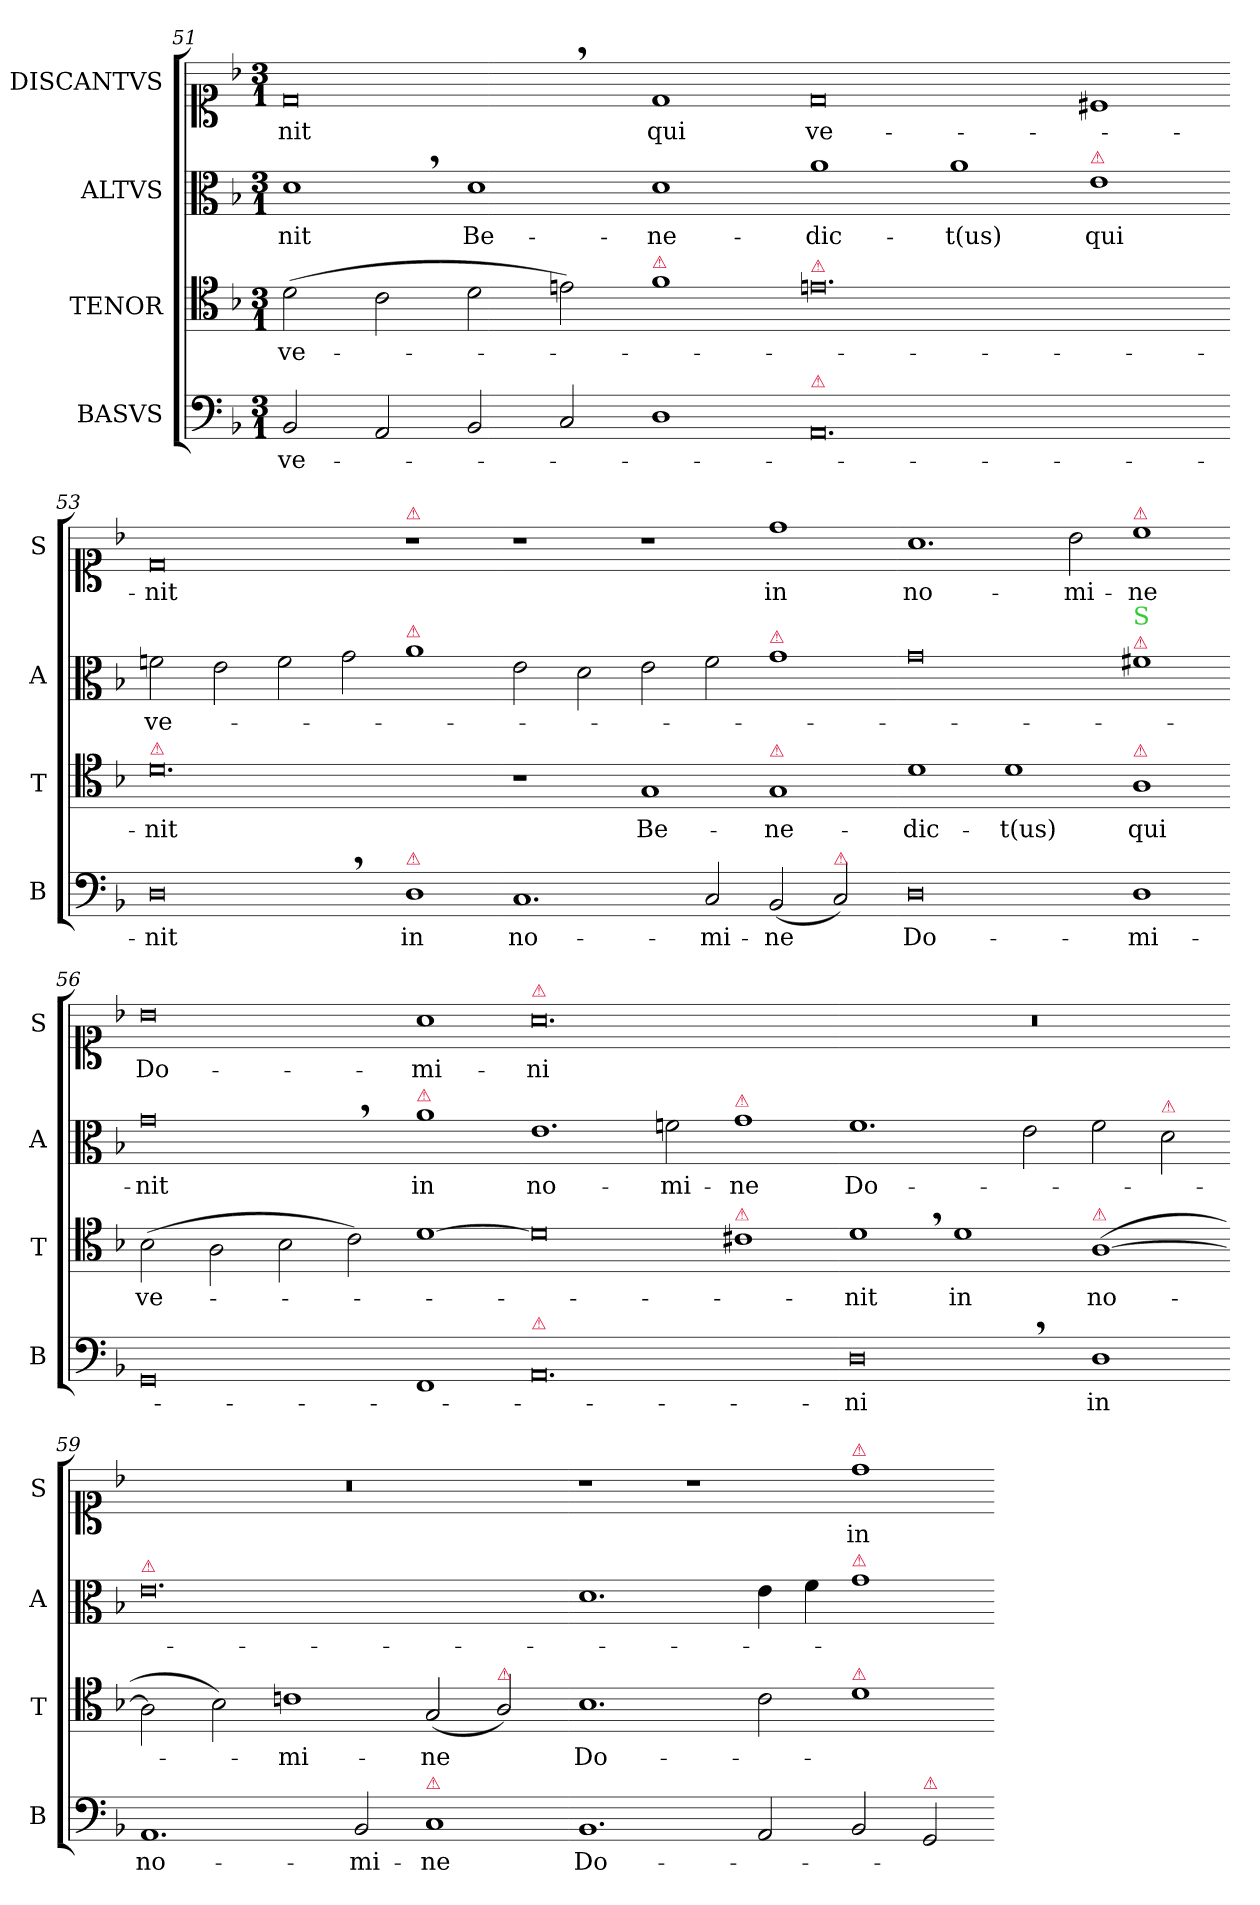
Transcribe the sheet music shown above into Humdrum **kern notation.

**kern	**text	**kern	**text	**kern	**text	**kern	**text
*part4	*part4	*part3	*part3	*part2	*part2	*part1	*part1
*staff4	*staff4	*staff3	*staff3	*staff2	*staff2	*staff1	*staff1
*I"BASVS	*	*I"TENOR	*	*I"ALTVS	*	*I"DISCANTVS	*
*I'B	*	*I'T	*	*I'A	*	*I'S	*
*clefF4	*	*clefC4	*	*clefC3	*	*clefC1	*
*k[b-]	*	*k[b-]	*	*k[b-]	*	*k[b-]	*
*G:dor	*	*G:dor	*	*G:dor	*	*G:dor	*
*M3/1	*	*M3/1	*	*M3/1	*	*M3/1	*
=51	=51	=51	=51	=51	=51	=51	=51
!	!	!	!	!	!LO:LY:i	!	!
2BB-/	ve-	(2d\	ve-	1d,<\	-nit	0d,</	-nit
2AA/	.	2c\	.	.	.	.	.
2BB-/	.	2d\	.	1d\	Be-	.	.
2C/	.	2en\)	.	.	.	.	.
!	!	!LO:TX:a:color=crimson:t=⚠	!	!	!	!	!
1D\	.	1f\	.	1d\	-ne-	1d/	qui
=52-	=52-	=52-	=52-	=52-	=52-	=52-	=52-
!	!	!LO:TX:a:color=crimson:t=⚠	!	!	!	!	!
!LO:TX:a:color=crimson:t=⚠	!	!	!	!	!	!	!
0.AA/	.	0.en\	.	1a\	-dic-	0d/	ve-
.	.	.	.	1a\	-t(us)	.	.
!	!	!	!	!LO:TX:a:color=crimson:t=⚠	!	!	!
.	.	.	.	1e\	qui	1c#X/	.
=53-	=53-	=53-	=53-	=53-	=53-	=53-	=53-
!	!	!LO:TX:a:color=crimson:t=⚠	!	!	!	!	!
0D,<\	-nit	0.d\	-nit	2fn\	ve-	0d/	-nit
.	.	.	.	2e\	.	.	.
.	.	.	.	2f\	.	.	.
.	.	.	.	2g\	.	.	.
!	!	!	!	!	!	!LO:TX:a:color=crimson:t=⚠	!
!	!	!	!	!LO:TX:a:color=crimson:t=⚠	!	!	!
!LO:TX:a:color=crimson:t=⚠	!	!	!	!	!	!	!
1D\	in	.	.	1a\	.	1r	.
=54-	=54-	=54-	=54-	=54-	=54-	=54-	=54-
1.C/	no-	1r	.	2e\	.	1r	.
.	.	.	.	2d\	.	.	.
.	.	1G/	Be-	2e\	.	1r	.
2C/	-mi-	.	.	2f\	.	.	.
!	!	!	!	!LO:TX:a:color=crimson:t=⚠	!	!	!
!	!	!LO:TX:a:color=crimson:t=⚠	!	!	!	!	!
(2BB-/	-ne	1G/	-ne-	1g\	.	1dd\	in
!LO:TX:a:color=crimson:t=⚠	!	!	!	!	!	!	!
2C/)	.	.	.	.	.	.	.
=55-	=55-	=55-	=55-	=55-	=55-	=55-	=55-
0D\	Do-	1d\	-dic-	0g\	.	1.a\	no-
.	.	1d\	-t(us)	.	.	.	.
.	.	.	.	.	.	2b-\	-mi-
!	!	!	!	!	!	!LO:TX:a:color=crimson:t=⚠	!
!	!	!	!	!LO:TX:a:color=crimson:t=⚠	!	!	!
!	!	!	!	!LO:TX:a:color=limegreen:t=S	!	!	!
!	!	!LO:TX:a:color=crimson:t=⚠	!	!	!	!	!
1D\	-mi-	1A\	qui	1f#X\	.	1cc\	-ne
=56-	=56-	=56-	=56-	=56-	=56-	=56-	=56-
0GG/	.	(2B-\	ve-	0g,<\	-nit	0b-\	Do-
.	.	2A\	.	.	.	.	.
.	.	2B-\	.	.	.	.	.
.	.	2c\)	.	.	.	.	.
!	!	!	!	!LO:TX:a:color=crimson:t=⚠	!	!	!
1FF/	.	[1d\	.	1a\	in	1a\	-mi-
=57-	=57-	=57-	=57-	=57-	=57-	=57-	=57-
!	!	!	!	!	!	!LO:TX:a:color=crimson:t=⚠	!
!LO:TX:a:color=crimson:t=⚠	!	!	!	!	!	!	!
0.AA/	.	0d\]	.	1.e\	no-	0.a\	-ni
.	.	.	.	2fn\	-mi-	.	.
!	!	!	!	!LO:TX:a:color=crimson:t=⚠	!	!	!
!	!	!LO:TX:a:color=crimson:t=⚠	!	!	!	!	!
.	.	1c#X\	.	1g\	-ne	.	.
=58-	=58-	=58-	=58-	=58-	=58-	=58-	=58-
0D,<\	-ni	1d,<\	-nit	1.f\	Do-	0.r	.
.	.	1d\	in	.	.	.	.
.	.	.	.	2e\	.	.	.
!	!	!LO:TX:a:color=crimson:t=⚠	!	!	!	!	!
1D\	in	(<[1A\	no-	2f\	.	.	.
!	!	!	!	!LO:TX:a:color=crimson:t=⚠	!	!	!
.	.	.	.	2d\	.	.	.
=59-	=59-	=59-	=59-	=59-	=59-	=59-	=59-
!	!	!	!	!LO:TX:a:color=crimson:t=⚠	!	!	!
1.AA/	no-	2A\]	.	0.e\	.	0.r	.
.	.	2B-\)	.	.	.	.	.
.	.	1cn\	-mi-	.	.	.	.
2BB-/	-mi-	.	.	.	.	.	.
!LO:TX:a:color=crimson:t=⚠	!	!	!	!	!	!	!
1C/	-ne	(2G/	-ne	.	.	.	.
!	!	!LO:TX:a:color=crimson:t=⚠	!	!	!	!	!
.	.	2A/)	.	.	.	.	.
=60-	=60-	=60-	=60-	=60-	=60-	=60-	=60-
1.BB-/	Do-	1.B-\	Do-	1.d\	.	1r	.
.	.	.	.	.	.	1r	.
2AA/	.	2c\	.	4e\	.	.	.
.	.	.	.	4f\	.	.	.
!	!	!	!	!	!	!LO:TX:a:color=crimson:t=⚠	!
!	!	!	!	!LO:TX:a:color=crimson:t=⚠	!	!	!
!	!	!LO:TX:a:color=crimson:t=⚠	!	!	!	!	!
2BB-/	.	1d\	.	1g\	.	1dd\	in
!LO:TX:a:color=crimson:t=⚠	!	!	!	!	!	!	!
2GG/	.	.	.	.	.	.	.
=-	=-	=-	=-	=-	=-	=-	=-
*-	*-	*-	*-	*-	*-	*-	*-
